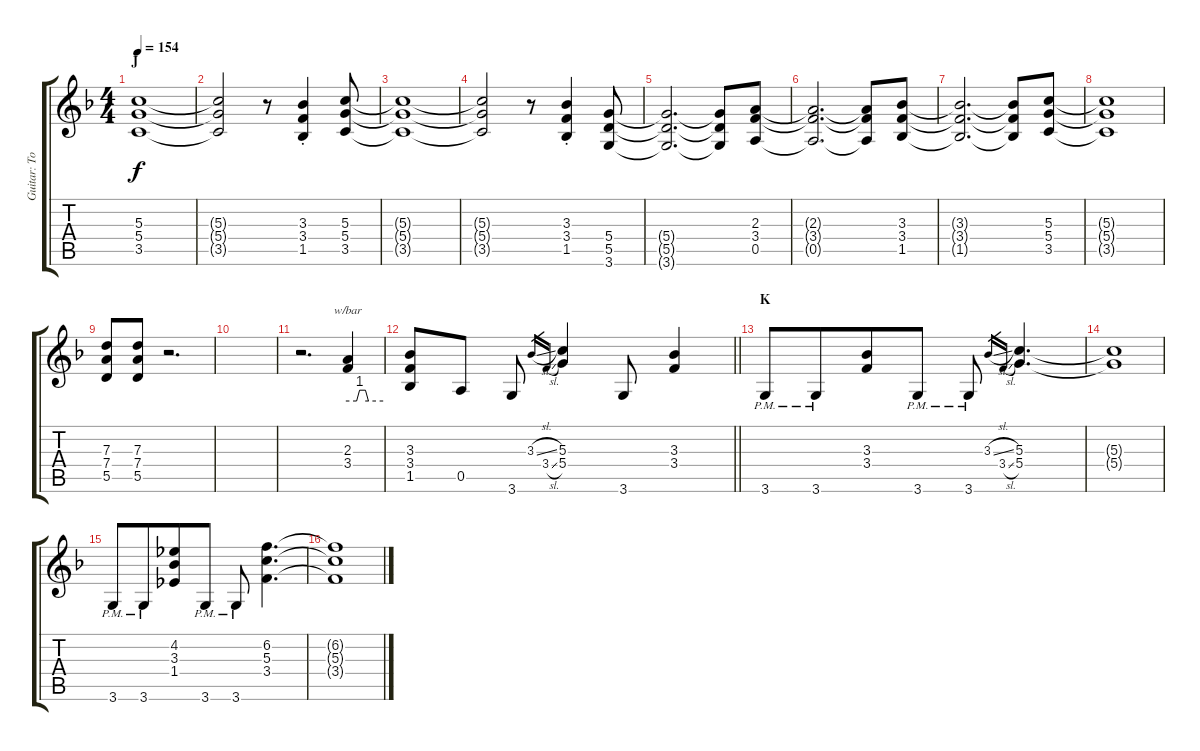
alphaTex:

\track ("Guitar: Tony" "Guitar: To") {instrument distortionguitar}
\staff {score tabs}
\tuning (E4 B3 G3 D3 A2 E2) {hide}
\ts (4 4)
\section ("" "J")
\tempo 154
\clef g2
\ks f
(5.3{t} 5.4{t} 3.5{t}).1{dy f} |
(5.3{t} 5.4{t} 3.5{t}).2 r.8 (3.3{st} 3.4{st} 1.5{st}).4 (5.3 5.4 3.5).8 |
(5.3{t} 5.4{t} 3.5{t}).1 |
(5.3{t} 5.4{t} 3.5{t}).2 r.8 (3.3{st} 3.4{st} 1.5{st}).4 (5.4 5.5 3.6).8 |
(5.4{t} 5.5{t} 3.6{t}).2{d} (5.4{t} 5.5{t} 3.6{t}).8 (2.3 3.4 0.5).8 |
(2.3{t} 3.4{t} 0.5{t}).2{d} (2.3{t} 3.4{t} 0.5{t}).8 (3.3 3.4 1.5).8 |
(3.3{t} 3.4{t} 1.5{t}).2{d} (3.3{t} 3.4{t} 1.5{t}).8 (5.3 5.4 3.5).8 |
(5.3{t} 5.4{t} 3.5{t}).1 |
(7.3 7.4 5.5).8 (7.3 7.4 5.5).8 r.2{d} |
|
r.2{d} (2.3 3.4).4{tbe (custom default 0 0 15 0 20 4 30 4 35 0 60 0)} |
\barLineRight lightlight
(3.3 3.4 1.5).8 0.5.8 3.6.8 3.3{sl}.16{gr} 3.4{sl}.16{gr} (5.3 5.4).4 3.6.8 (3.3 3.4).4 |
\section ("" "K")
3.6{pm}.8 3.6{pm}.8{beam merge} (3.3 3.4).8 3.6{pm}.8 3.6{pm}.8 3.3{sl}.16{gr} 3.4{sl}.16{gr} (5.3 5.4).4{d} |
(5.3{t} 5.4{t}).1 |
3.6{pm}.8 3.6{pm}.8{beam merge} (4.2 3.3 1.4).8 3.6{pm}.8 3.6{pm}.8 (6.2 5.3 3.4).4{d} |
(6.2{t} 5.3{t} 3.4{t}).1
